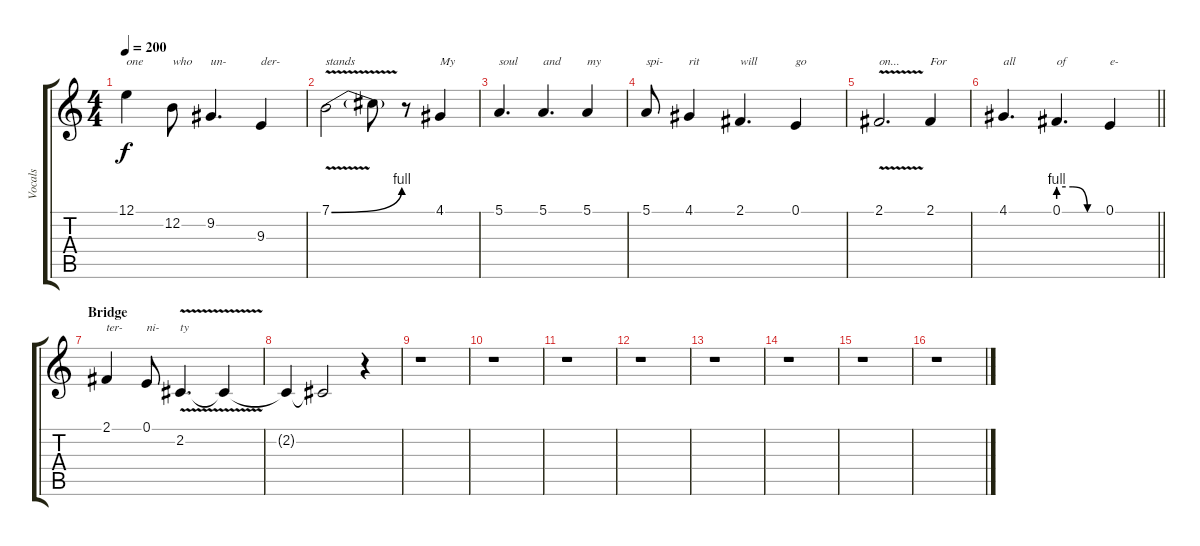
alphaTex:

\track ("Vocals" "Vocals") {instrument lead2sawtooth}
\staff {score tabs}
\tuning (E4 B3 G3 D3 A2 E2) {hide}
\ts (4 4)
\tempo 200
\clef g2
\ks c
12.1.4{txt "one" dy f} 12.2.8{txt "who"} 9.2.4{d txt "un-"} 9.3.4{txt "der-"} |
7.1{be (bend 0 0 60 4) v}.2{txt "stands"} 7.1{t}.8 r.8 4.1.4{txt "My"} |
5.1.4{d txt "soul"} 5.1.4{d txt "and"} 5.1.4{txt "my"} |
5.1.8{txt "spi-"} 4.1.4{txt "rit"} 2.1.4{d txt "will"} 0.1.4{txt "go"} |
2.1{v}.2{d txt "on..."} 2.1.4{txt "For"} |
\barLineRight lightlight
4.1.4{d txt "all"} 0.1{be (custom 0 4 20 4 40 0 60 0)}.4{d txt "of"} 0.1.4{txt "e-"} |
\section ("" "Bridge")
2.1.4{txt "ter-"} 0.1.8{txt "ni-"} 2.2{v}.4{d txt "ty"} 2.2{t}.4 |
2.2{t}.4 2.2{t}.2 r.4 |
r.1 |
r.1 |
r.1 |
r.1 |
r.1 |
r.1 |
r.1 |
r.1
